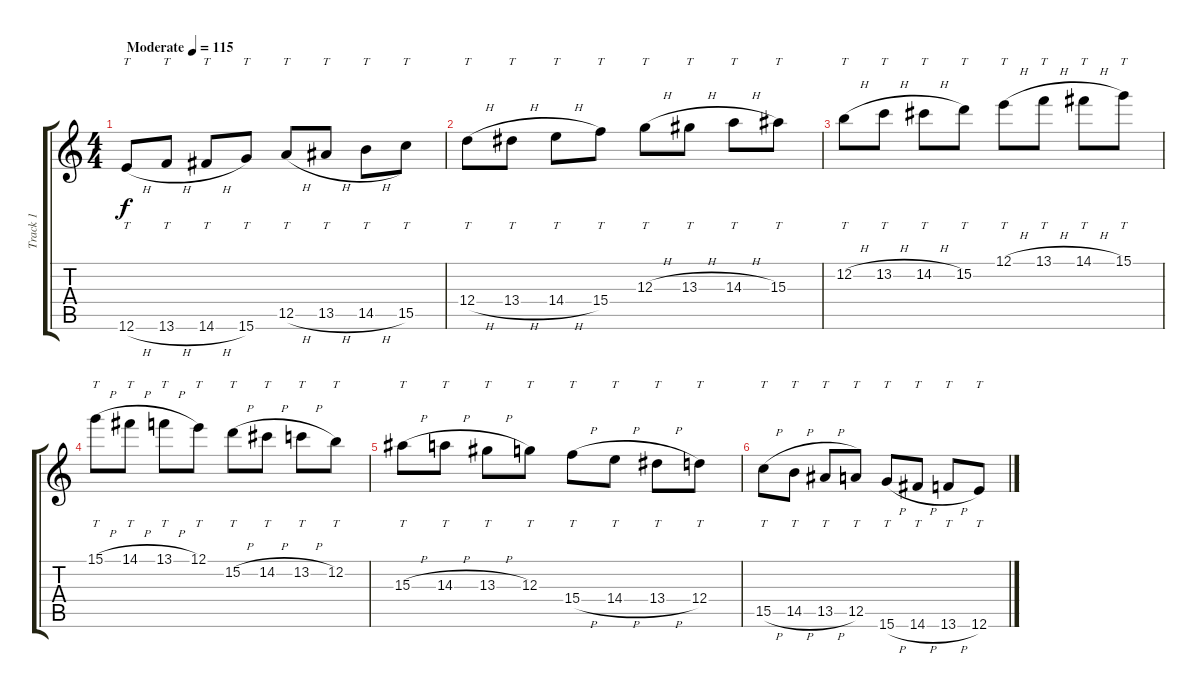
\track ("Track 1" "Track 1") {instrument acousticguitarsteel}
\staff {score tabs}
\tuning (E4 B3 G3 D3 A2 E2) {hide}
\ts (4 4)
\tempo (115 "Moderate")
\clef g2
\ks c
12.6{h}.8{tt dy f instrument acousticguitarsteel} 13.6{h}.8{tt} 14.6{h}.8{tt} 15.6.8{tt} 12.5{h}.8{tt} 13.5{h}.8{tt} 14.5{h}.8{tt} 15.5.8{tt} |
12.4{h}.8{tt} 13.4{h}.8{tt} 14.4{h}.8{tt} 15.4.8{tt} 12.3{h}.8{tt} 13.3{h}.8{tt} 14.3{h}.8{tt} 15.3.8{tt} |
12.2{h}.8{tt} 13.2{h}.8{tt} 14.2{h}.8{tt} 15.2.8{tt} 12.1{h}.8{tt} 13.1{h}.8{tt} 14.1{h}.8{tt} 15.1.8{tt} |
15.1{h}.8{tt} 14.1{h}.8{tt} 13.1{h}.8{tt} 12.1.8{tt} 15.2{h}.8{tt} 14.2{h}.8{tt} 13.2{h}.8{tt} 12.2.8{tt} |
15.3{h}.8{tt} 14.3{h}.8{tt} 13.3{h}.8{tt} 12.3.8{tt} 15.4{h}.8{tt} 14.4{h}.8{tt} 13.4{h}.8{tt} 12.4.8{tt} |
15.5{h}.8{tt} 14.5{h}.8{tt} 13.5{h}.8{tt} 12.5.8{tt} 15.6{h}.8{tt} 14.6{h}.8{tt} 13.6{h}.8{tt} 12.6.8{tt}
